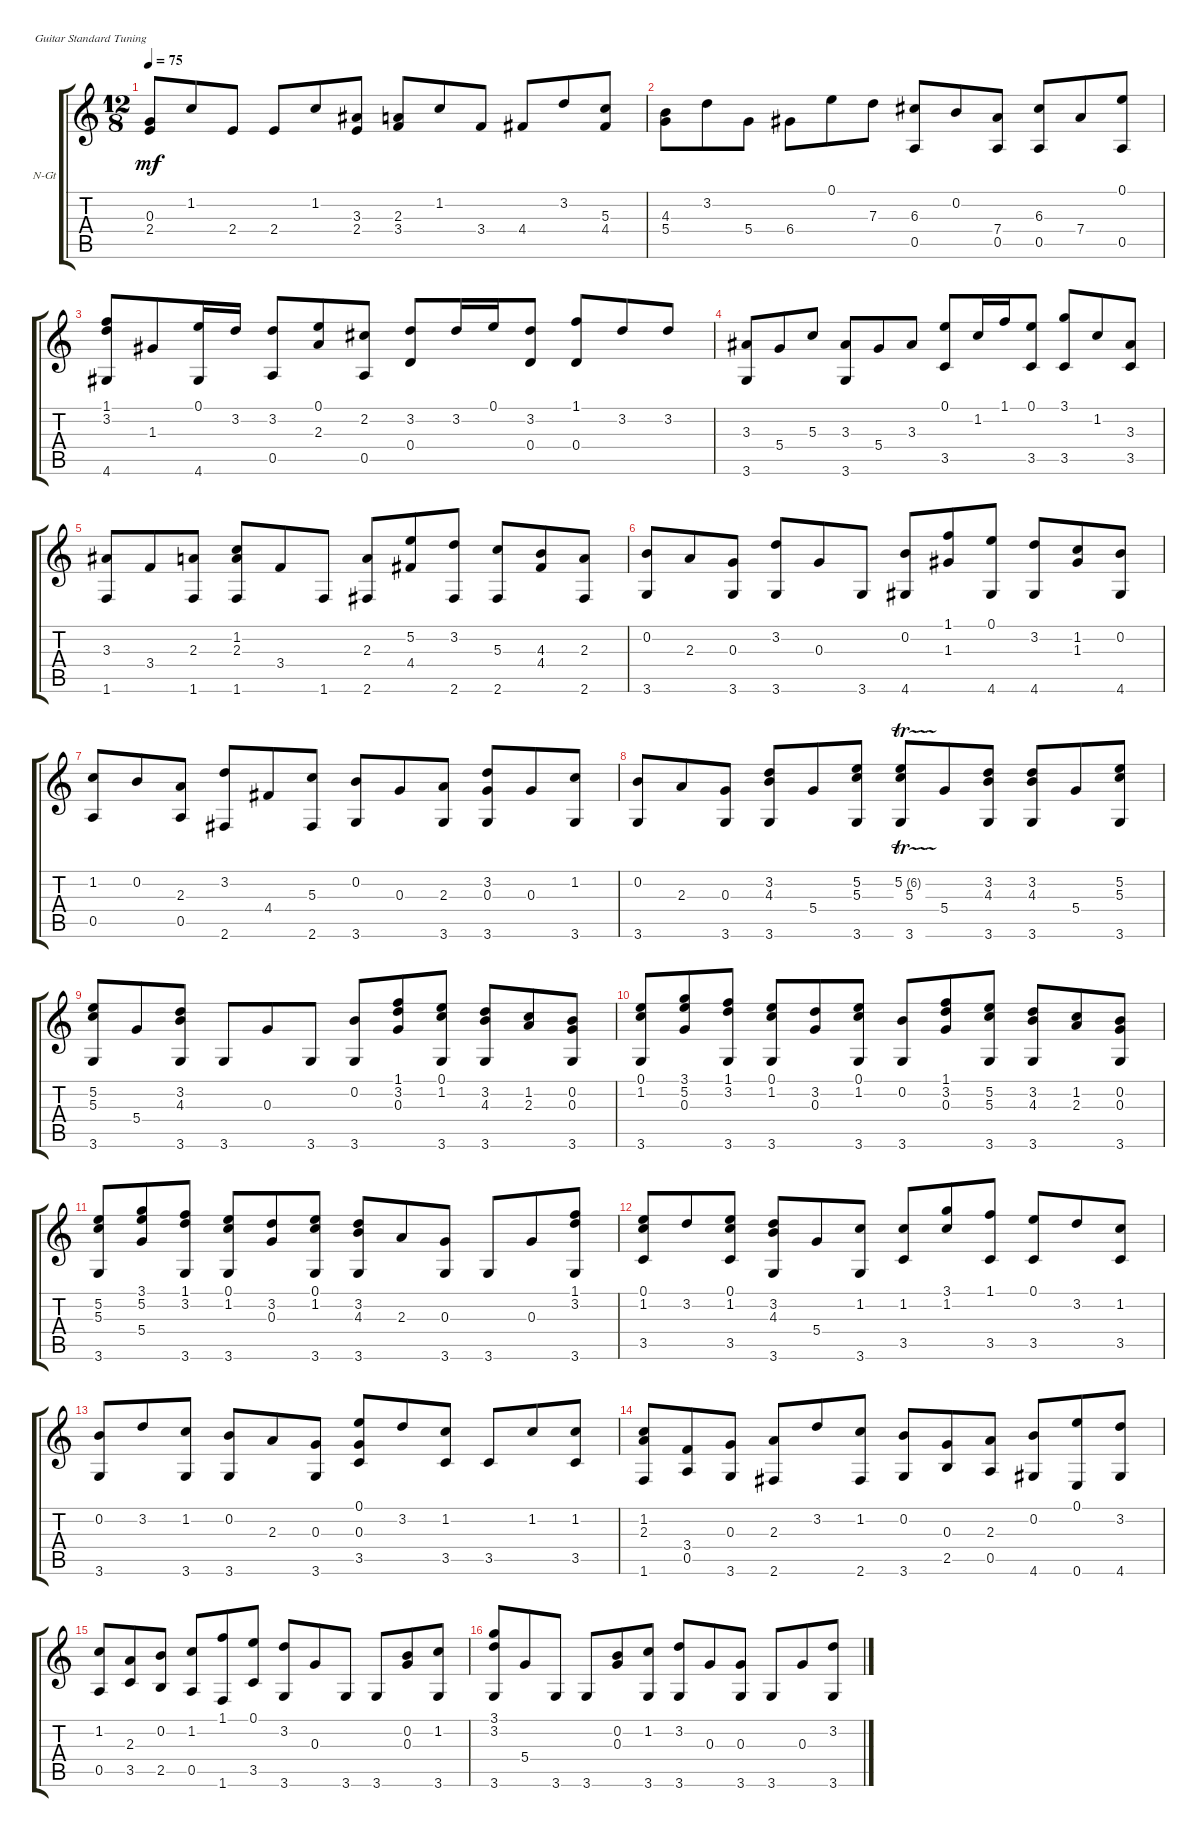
\defaultSystemsLayout 4
\bracketExtendMode groupsimilarinstruments
\firstSystemTrackNameOrientation horizontal
\otherSystemsTrackNameOrientation horizontal
\track ("Nylon Guitar" "N-Gt") {instrument acousticguitarnylon}
\staff {score tabs}
\tuning (E4 B3 G3 D3 A2 E2)
\ts (12 8)
\tempo 75
\clef g2
\ks c
(2.4 0.3).8{dy mf} 1.2.8 2.4.8 2.4.8 1.2.8 (3.3 2.4).8 (3.4 2.3).8 1.2.8 3.4.8 4.4.8 3.2.8 (4.4 5.3).8 |
(4.3 5.4).8 3.2.8 5.4.8 6.4.8 0.1.8 7.3.8 (6.3 0.5).8 0.2.8 (7.4 0.5).8 (0.5 6.3).8 7.4.8 (0.5 0.1).8 |
(1.1 3.2 4.6).8 1.3.8 (4.6 0.1).16 3.2.16 (3.2 0.5).8 (2.3 0.1).8 (2.2 0.5).8 (3.2 0.4).8 3.2.16 0.1.16 (3.2 0.4).8 (0.4 1.1).8 3.2.8 3.2.8 |
(3.3 3.6).8 5.4.8 5.3.8 (3.3 3.6).8 5.4.8 3.3.8 (3.5 0.1).8 1.2.16 1.1.16 (0.1 3.5).8 (3.5 3.1).8 1.2.8 (3.3 3.5).8 |
(3.3 1.6).8 3.4.8 (2.3 1.6).8 (1.6 1.2 2.3).8 3.4.8 1.6.8 (2.6 2.3).8 (4.4 5.2).8 (3.2 2.6).8 (5.3 2.6).8 (4.3 4.4).8 (2.6 2.3).8 |
(0.2 3.6).8 2.3.8 (0.3 3.6).8 (3.6 3.2).8 0.3.8 3.6.8 (4.6 0.2).8 (1.3 1.1).8 (0.1 4.6).8 (4.6 3.2).8 (1.2 1.3).8 (0.2 4.6).8 |
(0.5 1.2).8 0.2.8 (2.3 0.5).8 (2.6 3.2).8 4.4.8 (5.3 2.6).8 (3.6 0.2).8 0.3.8 (2.3 3.6).8 (3.6 3.2 0.3).8 0.3.8 (1.2 3.6).8 |
(0.2 3.6).8 2.3.8 (0.3 3.6).8 (3.6 3.2 4.3).8 5.4.8 (5.2 5.3 3.6).8 (3.6 5.2{tr (6 16)} 5.3).8 5.4.8 (3.2 4.3 3.6).8 (3.6 4.3 3.2).8 5.4.8 (3.6 5.2 5.3).8 |
(3.6 5.2 5.3).8 5.4.8 (3.2 4.3 3.6).8 3.6.8 0.3.8 3.6.8 (3.6 0.2).8 (1.1 3.2 0.3).8 (0.1 1.2 3.6).8 (3.2 4.3 3.6).8 (1.2 2.3).8 (0.2 0.3 3.6).8 |
(3.6 1.2 0.1).8 (3.1 5.2 0.3).8 (3.2 3.6 1.1).8 (3.6 1.2 0.1).8 (3.2 0.3).8 (0.1 3.6 1.2).8 (3.6 0.2).8 (3.2 0.3 1.1).8 (5.2 3.6 5.3).8 (3.6 3.2 4.3).8 (2.3 1.2).8 (0.3 3.6 0.2).8 |
(3.6 5.2 5.3).8 (3.1 5.2 5.4).8 (3.2 3.6 1.1).8 (3.6 1.2 0.1).8 (3.2 0.3).8 (3.6 1.2 0.1).8 (3.6 3.2 4.3).8 2.3.8 (0.3 3.6).8 3.6.8 0.3.8 (1.1 3.6 3.2).8 |
(3.5 0.1 1.2).8 3.2.8 (1.2 3.5 0.1).8 (3.2 3.6 4.3).8 5.4.8 (1.2 3.6).8 (1.2 3.5).8 (3.1 1.2).8 (1.1 3.5).8 (3.5 0.1).8 3.2.8 (1.2 3.5).8 |
(0.2 3.6).8 3.2.8 (1.2 3.6).8 (3.6 0.2).8 2.3.8 (0.3 3.6).8 (3.5 0.3 0.1).8 3.2.8 (1.2 3.5).8 3.5.8 1.2.8 (1.2 3.5).8 |
(1.2 2.3 1.6).8 (0.5 3.4).8 (0.3 3.6).8 (2.6 2.3).8 3.2.8 (1.2 2.6).8 (0.2 3.6).8 (0.3 2.5).8 (2.3 0.5).8 (4.6 0.2).8 (0.1 0.6).8 (4.6 3.2).8 |
(0.5 1.2).8 (3.5 2.3).8 (0.2 2.5).8 (1.2 0.5).8 (1.1 1.6).8 (3.5 0.1).8 (3.2 3.6).8 0.3.8 3.6.8 3.6.8 (0.3 0.2).8 (1.2 3.6).8 |
(3.1 3.2 3.6).8 5.4.8 3.6.8 3.6.8 (0.2 0.3).8 (1.2 3.6).8 (3.6 3.2).8 0.3.8 (0.3 3.6).8 3.6.8 0.3.8 (3.2 3.6).8
